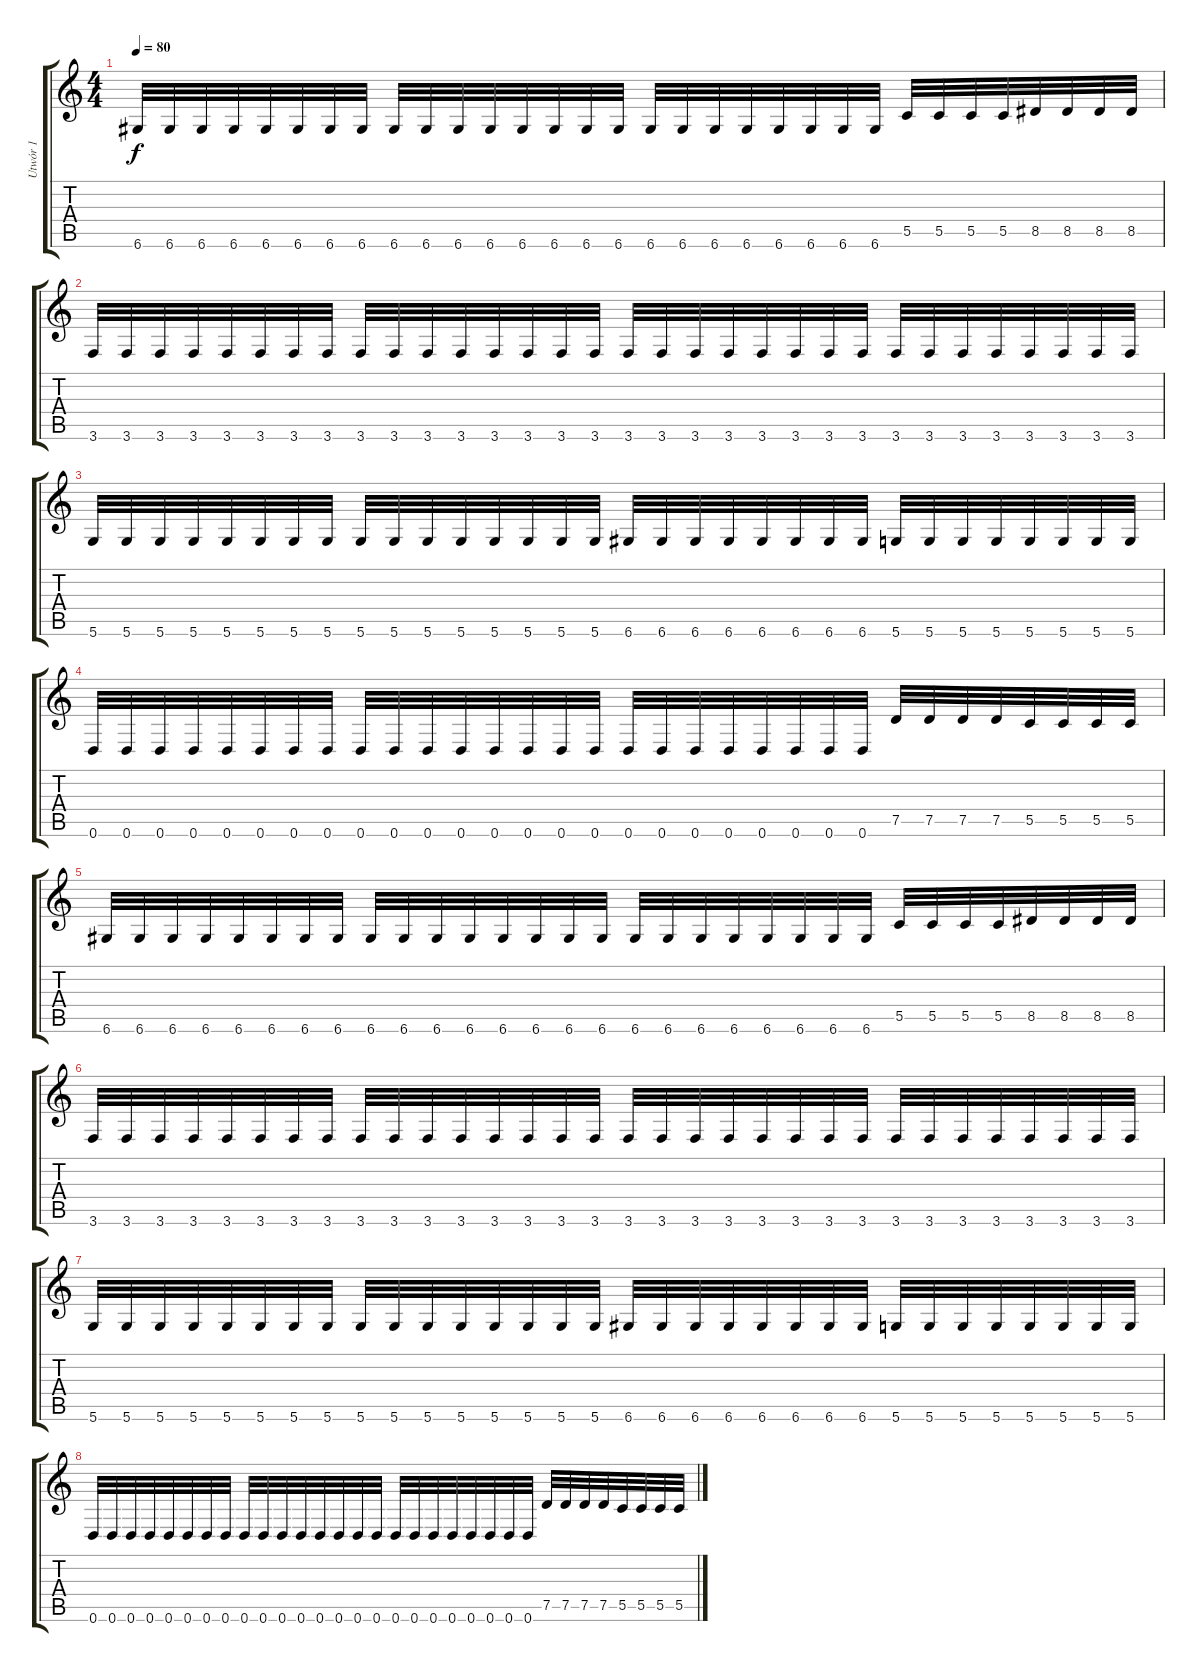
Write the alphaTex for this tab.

\track ("Utwór 1" "Utwór 1") {instrument overdrivenguitar}
\staff {score tabs}
\tuning (D4 A3 F3 C3 G2 D2) {hide}
\ts (4 4)
\tempo 80
\clef g2
\ks c
6.6.32{dy f} 6.6.32 6.6.32 6.6.32 6.6.32 6.6.32 6.6.32 6.6.32 6.6.32 6.6.32 6.6.32 6.6.32 6.6.32 6.6.32 6.6.32 6.6.32 6.6.32 6.6.32 6.6.32 6.6.32 6.6.32 6.6.32 6.6.32 6.6.32 5.5.32 5.5.32 5.5.32 5.5.32 8.5.32 8.5.32 8.5.32 8.5.32 |
3.6.32 3.6.32 3.6.32 3.6.32 3.6.32 3.6.32 3.6.32 3.6.32 3.6.32 3.6.32 3.6.32 3.6.32 3.6.32 3.6.32 3.6.32 3.6.32 3.6.32 3.6.32 3.6.32 3.6.32 3.6.32 3.6.32 3.6.32 3.6.32 3.6.32 3.6.32 3.6.32 3.6.32 3.6.32 3.6.32 3.6.32 3.6.32 |
5.6.32 5.6.32 5.6.32 5.6.32 5.6.32 5.6.32 5.6.32 5.6.32 5.6.32 5.6.32 5.6.32 5.6.32 5.6.32 5.6.32 5.6.32 5.6.32 6.6.32 6.6.32 6.6.32 6.6.32 6.6.32 6.6.32 6.6.32 6.6.32 5.6.32 5.6.32 5.6.32 5.6.32 5.6.32 5.6.32 5.6.32 5.6.32 |
0.6.32 0.6.32 0.6.32 0.6.32 0.6.32 0.6.32 0.6.32 0.6.32 0.6.32 0.6.32 0.6.32 0.6.32 0.6.32 0.6.32 0.6.32 0.6.32 0.6.32 0.6.32 0.6.32 0.6.32 0.6.32 0.6.32 0.6.32 0.6.32 7.5.32 7.5.32 7.5.32 7.5.32 5.5.32 5.5.32 5.5.32 5.5.32 |
6.6.32 6.6.32 6.6.32 6.6.32 6.6.32 6.6.32 6.6.32 6.6.32 6.6.32 6.6.32 6.6.32 6.6.32 6.6.32 6.6.32 6.6.32 6.6.32 6.6.32 6.6.32 6.6.32 6.6.32 6.6.32 6.6.32 6.6.32 6.6.32 5.5.32 5.5.32 5.5.32 5.5.32 8.5.32 8.5.32 8.5.32 8.5.32 |
3.6.32 3.6.32 3.6.32 3.6.32 3.6.32 3.6.32 3.6.32 3.6.32 3.6.32 3.6.32 3.6.32 3.6.32 3.6.32 3.6.32 3.6.32 3.6.32 3.6.32 3.6.32 3.6.32 3.6.32 3.6.32 3.6.32 3.6.32 3.6.32 3.6.32 3.6.32 3.6.32 3.6.32 3.6.32 3.6.32 3.6.32 3.6.32 |
5.6.32 5.6.32 5.6.32 5.6.32 5.6.32 5.6.32 5.6.32 5.6.32 5.6.32 5.6.32 5.6.32 5.6.32 5.6.32 5.6.32 5.6.32 5.6.32 6.6.32 6.6.32 6.6.32 6.6.32 6.6.32 6.6.32 6.6.32 6.6.32 5.6.32 5.6.32 5.6.32 5.6.32 5.6.32 5.6.32 5.6.32 5.6.32 |
0.6.32 0.6.32 0.6.32 0.6.32 0.6.32 0.6.32 0.6.32 0.6.32 0.6.32 0.6.32 0.6.32 0.6.32 0.6.32 0.6.32 0.6.32 0.6.32 0.6.32 0.6.32 0.6.32 0.6.32 0.6.32 0.6.32 0.6.32 0.6.32 7.5.32 7.5.32 7.5.32 7.5.32 5.5.32 5.5.32 5.5.32 5.5.32
